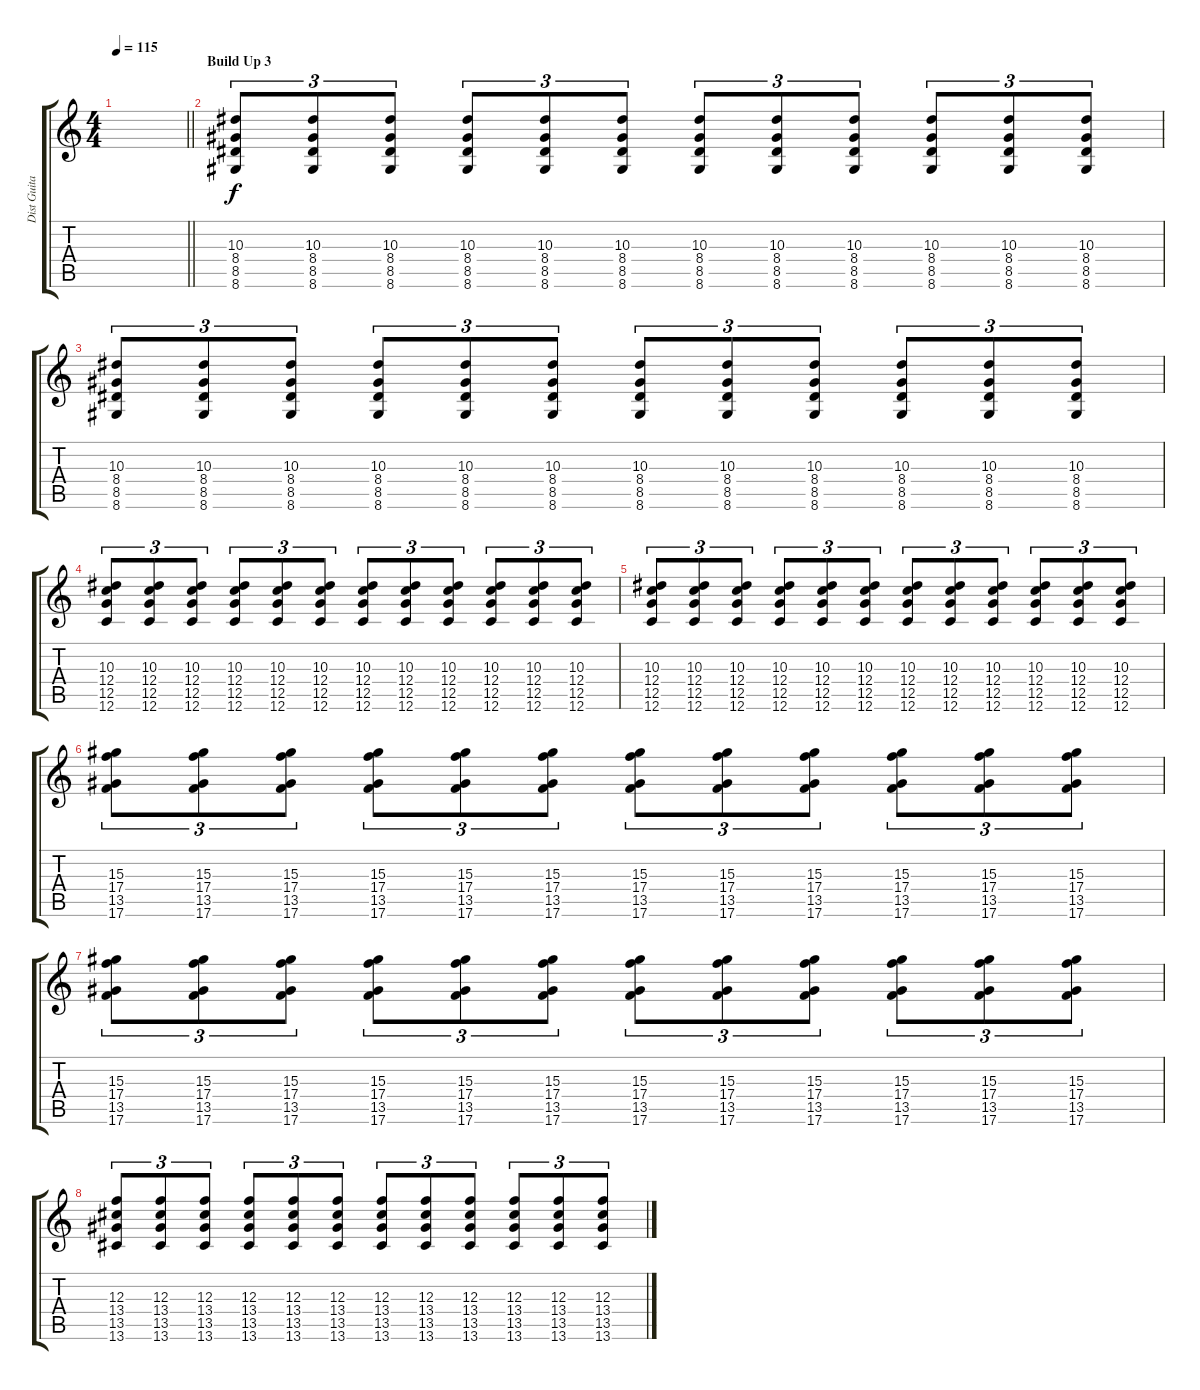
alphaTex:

\track ("Dist Guitar 1" "Dist Guita") {instrument overdrivenguitar}
\staff {score tabs}
\tuning (D4 A3 F3 C3 G2 C2) {hide}
\ts (4 4)
\tempo 115
\clef g2
\barLineRight lightlight
\ks c
|
\section ("" "Build Up 3")
(10.3 8.4 8.5 8.6).8{tu (3 2)} (10.3 8.4 8.5 8.6).8{tu (3 2)} (10.3 8.4 8.5 8.6).8{tu (3 2)} (10.3 8.4 8.5 8.6).8{tu (3 2)} (10.3 8.4 8.5 8.6).8{tu (3 2)} (10.3 8.4 8.5 8.6).8{tu (3 2)} (10.3 8.4 8.5 8.6).8{tu (3 2)} (10.3 8.4 8.5 8.6).8{tu (3 2)} (10.3 8.4 8.5 8.6).8{tu (3 2)} (10.3 8.4 8.5 8.6).8{tu (3 2)} (10.3 8.4 8.5 8.6).8{tu (3 2)} (10.3 8.4 8.5 8.6).8{tu (3 2)} |
(10.3 8.4 8.5 8.6).8{tu (3 2)} (10.3 8.4 8.5 8.6).8{tu (3 2)} (10.3 8.4 8.5 8.6).8{tu (3 2)} (10.3 8.4 8.5 8.6).8{tu (3 2)} (10.3 8.4 8.5 8.6).8{tu (3 2)} (10.3 8.4 8.5 8.6).8{tu (3 2)} (10.3 8.4 8.5 8.6).8{tu (3 2)} (10.3 8.4 8.5 8.6).8{tu (3 2)} (10.3 8.4 8.5 8.6).8{tu (3 2)} (10.3 8.4 8.5 8.6).8{tu (3 2)} (10.3 8.4 8.5 8.6).8{tu (3 2)} (10.3 8.4 8.5 8.6).8{tu (3 2)} |
(10.3 12.4 12.5 12.6).8{tu (3 2)} (10.3 12.4 12.5 12.6).8{tu (3 2)} (10.3 12.4 12.5 12.6).8{tu (3 2)} (10.3 12.4 12.5 12.6).8{tu (3 2)} (10.3 12.4 12.5 12.6).8{tu (3 2)} (10.3 12.4 12.5 12.6).8{tu (3 2)} (10.3 12.4 12.5 12.6).8{tu (3 2)} (10.3 12.4 12.5 12.6).8{tu (3 2)} (10.3 12.4 12.5 12.6).8{tu (3 2)} (10.3 12.4 12.5 12.6).8{tu (3 2)} (10.3 12.4 12.5 12.6).8{tu (3 2)} (10.3 12.4 12.5 12.6).8{tu (3 2)} |
(10.3 12.4 12.5 12.6).8{tu (3 2)} (10.3 12.4 12.5 12.6).8{tu (3 2)} (10.3 12.4 12.5 12.6).8{tu (3 2)} (10.3 12.4 12.5 12.6).8{tu (3 2)} (10.3 12.4 12.5 12.6).8{tu (3 2)} (10.3 12.4 12.5 12.6).8{tu (3 2)} (10.3 12.4 12.5 12.6).8{tu (3 2)} (10.3 12.4 12.5 12.6).8{tu (3 2)} (10.3 12.4 12.5 12.6).8{tu (3 2)} (10.3 12.4 12.5 12.6).8{tu (3 2)} (10.3 12.4 12.5 12.6).8{tu (3 2)} (10.3 12.4 12.5 12.6).8{tu (3 2)} |
(15.3 17.4 13.5 17.6).8{tu (3 2)} (15.3 17.4 13.5 17.6).8{tu (3 2)} (15.3 17.4 13.5 17.6).8{tu (3 2)} (15.3 17.4 13.5 17.6).8{tu (3 2)} (15.3 17.4 13.5 17.6).8{tu (3 2)} (15.3 17.4 13.5 17.6).8{tu (3 2)} (15.3 17.4 13.5 17.6).8{tu (3 2)} (15.3 17.4 13.5 17.6).8{tu (3 2)} (15.3 17.4 13.5 17.6).8{tu (3 2)} (15.3 17.4 13.5 17.6).8{tu (3 2)} (15.3 17.4 13.5 17.6).8{tu (3 2)} (15.3 17.4 13.5 17.6).8{tu (3 2)} |
(15.3 17.4 13.5 17.6).8{tu (3 2)} (15.3 17.4 13.5 17.6).8{tu (3 2)} (15.3 17.4 13.5 17.6).8{tu (3 2)} (15.3 17.4 13.5 17.6).8{tu (3 2)} (15.3 17.4 13.5 17.6).8{tu (3 2)} (15.3 17.4 13.5 17.6).8{tu (3 2)} (15.3 17.4 13.5 17.6).8{tu (3 2)} (15.3 17.4 13.5 17.6).8{tu (3 2)} (15.3 17.4 13.5 17.6).8{tu (3 2)} (15.3 17.4 13.5 17.6).8{tu (3 2)} (15.3 17.4 13.5 17.6).8{tu (3 2)} (15.3 17.4 13.5 17.6).8{tu (3 2)} |
(12.3 13.4 13.5 13.6).8{tu (3 2)} (12.3 13.4 13.5 13.6).8{tu (3 2)} (12.3 13.4 13.5 13.6).8{tu (3 2)} (12.3 13.4 13.5 13.6).8{tu (3 2)} (12.3 13.4 13.5 13.6).8{tu (3 2)} (12.3 13.4 13.5 13.6).8{tu (3 2)} (12.3 13.4 13.5 13.6).8{tu (3 2)} (12.3 13.4 13.5 13.6).8{tu (3 2)} (12.3 13.4 13.5 13.6).8{tu (3 2)} (12.3 13.4 13.5 13.6).8{tu (3 2)} (12.3 13.4 13.5 13.6).8{tu (3 2)} (12.3 13.4 13.5 13.6).8{tu (3 2)}
